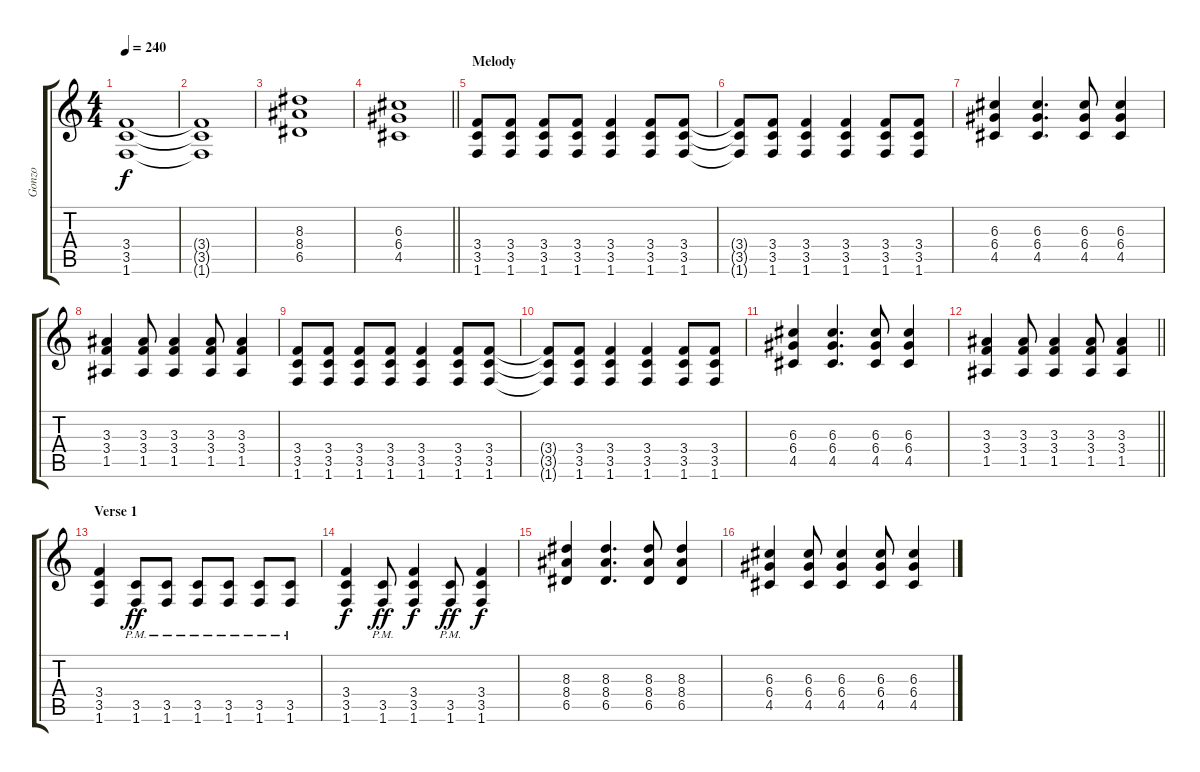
\track ("Gonzo" "Gonzo") {instrument distortionguitar}
\staff {score tabs}
\tuning (E4 B3 G3 D3 A2 E2) {hide}
\ts (4 4)
\tempo 240
\clef g2
\ks c
(3.4 3.5 1.6).1{dy f} |
(3.4{t} 3.5{t} 1.6{t}).1 |
(8.3 8.4 6.5).1 |
\barLineRight lightlight
(6.3 6.4 4.5).1 |
\section ("" "Melody")
(3.4 3.5 1.6).8 (3.4 3.5 1.6).8 (3.4 3.5 1.6).8 (3.4 3.5 1.6).8 (3.4 3.5 1.6).4 (3.4 3.5 1.6).8 (3.4 3.5 1.6).8 |
(3.4{t} 3.5{t} 1.6{t}).8 (3.4 3.5 1.6).8 (3.4 3.5 1.6).4 (3.4 3.5 1.6).4 (3.4 3.5 1.6).8 (3.4 3.5 1.6).8 |
(6.3 6.4 4.5).4 (6.3 6.4 4.5).4{d} (6.3 6.4 4.5).8 (6.3 6.4 4.5).4 |
(3.3 3.4 1.5).4 (3.3 3.4 1.5).8 (3.3 3.4 1.5).4 (3.3 3.4 1.5).8 (3.3 3.4 1.5).4 |
(3.4 3.5 1.6).8 (3.4 3.5 1.6).8 (3.4 3.5 1.6).8 (3.4 3.5 1.6).8 (3.4 3.5 1.6).4 (3.4 3.5 1.6).8 (3.4 3.5 1.6).8 |
(3.4{t} 3.5{t} 1.6{t}).8 (3.4 3.5 1.6).8 (3.4 3.5 1.6).4 (3.4 3.5 1.6).4 (3.4 3.5 1.6).8 (3.4 3.5 1.6).8 |
(6.3 6.4 4.5).4 (6.3 6.4 4.5).4{d} (6.3 6.4 4.5).8 (6.3 6.4 4.5).4 |
\barLineRight lightlight
(3.3 3.4 1.5).4 (3.3 3.4 1.5).8 (3.3 3.4 1.5).4 (3.3 3.4 1.5).8 (3.3 3.4 1.5).4 |
\section ("" "Verse 1")
(3.4 3.5 1.6).4 (3.5{pm} 1.6{pm}).8{dy ff} (3.5{pm} 1.6{pm}).8 (3.5{pm} 1.6{pm}).8 (3.5{pm} 1.6{pm}).8 (3.5{pm} 1.6{pm}).8 (3.5{pm} 1.6{pm}).8 |
(3.4 3.5 1.6).4{dy f} (3.5{pm} 1.6{pm}).8{dy ff} (3.4 3.5 1.6).4{dy f} (3.5{pm} 1.6{pm}).8{dy ff} (3.4 3.5 1.6).4{dy f} |
(8.3 8.4 6.5).4 (8.3 8.4 6.5).4{d} (8.3 8.4 6.5).8 (8.3 8.4 6.5).4 |
(6.3 6.4 4.5).4 (6.3 6.4 4.5).8 (6.3 6.4 4.5).4 (6.3 6.4 4.5).8 (6.3 6.4 4.5).4
